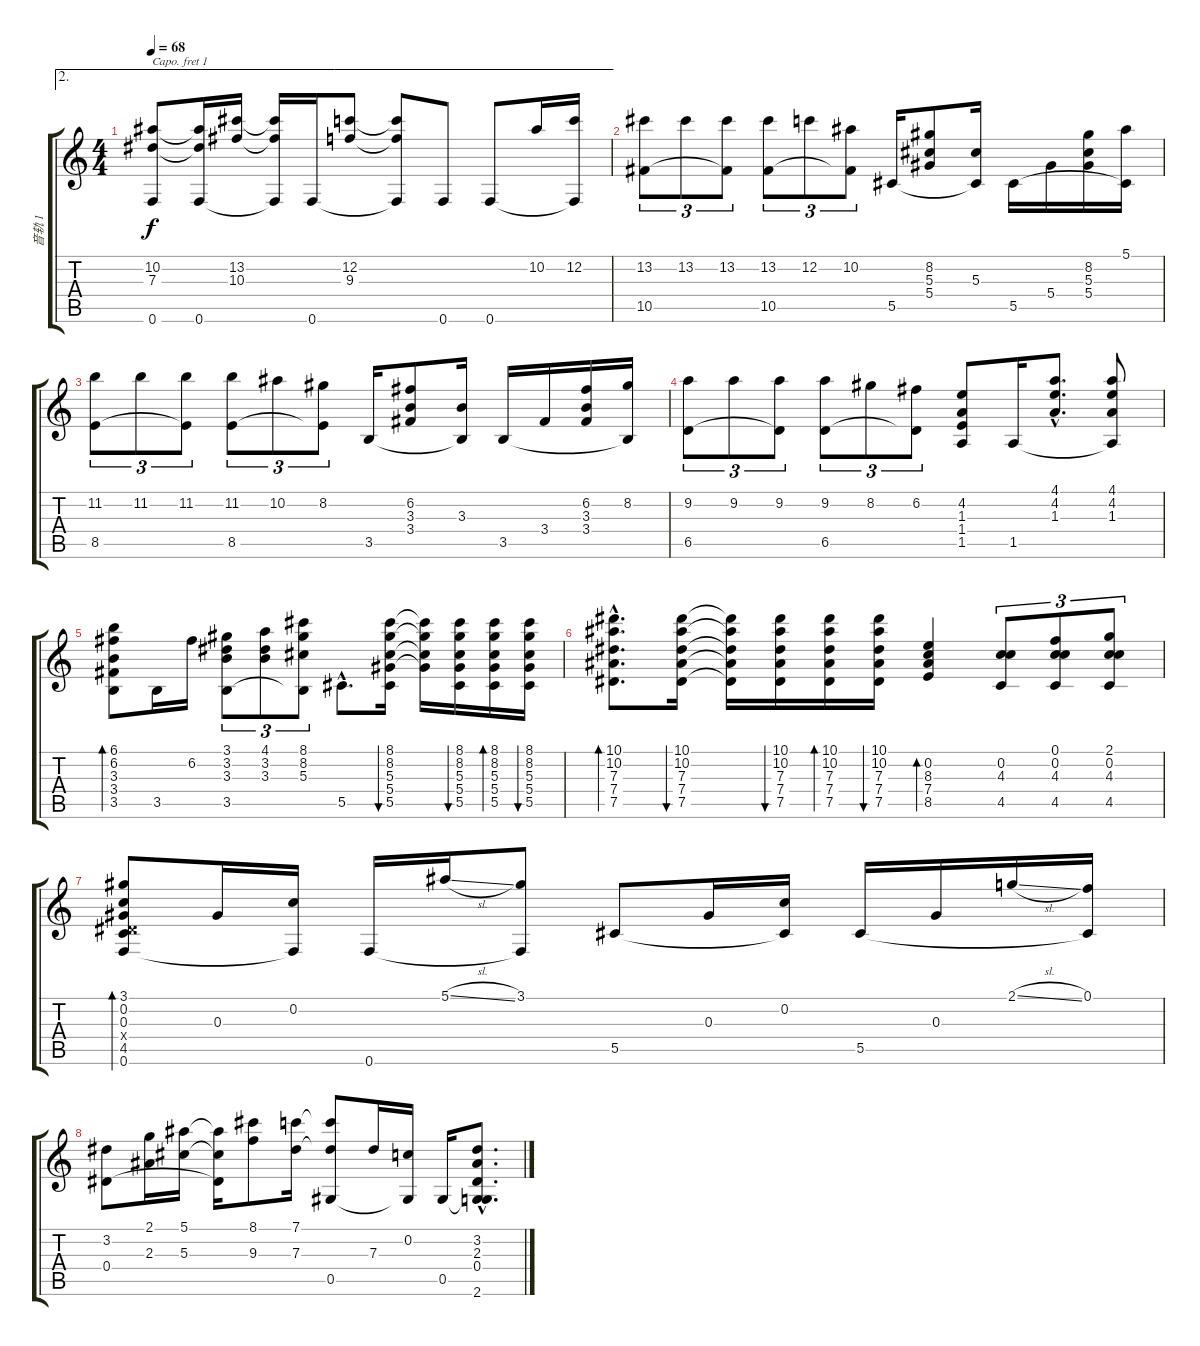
\track ("音轨 1" "音轨 1") {instrument acousticguitarsteel}
\staff {score tabs}
\capo 1
\tuning (E4 B3 G3 D3 G2 E2) {hide}
\ae 2
\ts (4 4)
\tempo 68
\clef g2
\ks c
(10.2 7.3 0.6).8{dy f} (10.2{t} 7.3{t} 0.6).16 (13.2 10.3).16 (13.2{t} 10.3{t} 0.6{t}).16 0.6.16 (12.2 9.3).8 (12.2{t} 9.3{t} 0.6{t}).8 0.6.8 0.6.8 10.2.16 (12.2 0.6{t}).16 |
(13.2 10.5).8{tu (3 2)} 13.2.8{tu (3 2)} (13.2 10.5{t}).8{tu (3 2)} (13.2 10.5).8{tu (3 2)} 12.2.8{tu (3 2)} (10.2 10.5{t}).8{tu (3 2)} 5.5.16 (8.2 5.3 5.4).8 (5.3 5.5{t}).16 5.5.16 5.4.16 (8.2 5.3 5.4).16 (5.1 5.5{t}).16 |
(11.2 8.5).8{tu (3 2)} 11.2.8{tu (3 2)} (11.2 8.5{t}).8{tu (3 2)} (11.2 8.5).8{tu (3 2)} 10.2.8{tu (3 2)} (8.2 8.5{t}).8{tu (3 2)} 3.5.16 (6.2 3.3 3.4).8 (3.3 3.5{t}).16 3.5.16 3.4.16 (6.2 3.3 3.4).16 (8.2 3.5{t}).16 |
(9.2 6.5).8{tu (3 2)} 9.2.8{tu (3 2)} (9.2 6.5{t}).8{tu (3 2)} (9.2 6.5).8{tu (3 2)} 8.2.8{tu (3 2)} (6.2 6.5{t}).8{tu (3 2)} (4.2 1.3 1.4 1.5).8 1.5.16 (4.1{hac} 4.2{hac} 1.3{hac}).8{d} (4.1 4.2 1.3 1.5{t}).8 |
(6.1 6.2 3.3 3.4 3.5).8{bd 30} 3.5.16 6.2.16 (3.1 3.2 3.3 3.5).8{tu (3 2)} (4.1 3.2 3.3).8{tu (3 2)} (8.1 8.2 5.3 3.5{t}).8{tu (3 2)} 5.5{hac}.8{d} (8.1 8.2 5.3 5.4 5.5).16{bu 30} (8.1{t} 8.2{t} 5.3{t} 5.4{t}).16 (8.1 8.2 5.3 5.4 5.5).16{bu 30} (8.1 8.2 5.3 5.4 5.5).16{bd 30} (8.1 8.2 5.3 5.4 5.5).16{bu 30} |
(10.1{hac} 10.2{hac} 7.3{hac} 7.4{hac} 7.5{hac}).8{d bd 30} (10.1 10.2 7.3 7.4 7.5).16{bu 30} (10.1{t} 10.2{t} 7.3{t} 7.4{t} 7.5{t}).16 (10.1 10.2 7.3 7.4 7.5).16{bu 30} (10.1 10.2 7.3 7.4 7.5).16{bd 30} (10.1 10.2 7.3 7.4 7.5).16{bu 30} (0.2 8.3 7.4 8.5).4{bd 30} (0.2 4.3 4.5).8{tu (3 2)} (0.1 0.2 4.3 4.5).8{tu (3 2)} (2.1 0.2 4.3 4.5).8{tu (3 2)} |
(3.1 0.2 0.3 0.4{x} 4.5 0.6).8{bd 60} 0.3.16 (0.2 0.6{t}).16 0.6.16 5.1{sl}.16 (3.1 0.6{t}).8 5.5.8 0.3.16 (0.2 5.5{t}).16 5.5.16 0.3.16 2.1{sl}.16 (0.1 5.5{t}).16 |
(3.2 0.4).8 (2.1 2.3).16 (5.1 5.3).16 (5.1{t} 5.3{t} 0.4{t}).16 (8.1 9.3).8 (7.1 7.3).16 (7.1{t} 7.3{t} 0.5).8 7.3.16 (0.2 0.5{t}).16 0.5.16 (3.2{hac} 2.3{hac} 0.4{hac} 0.5{hac t} 2.6{hac}).8{d}
